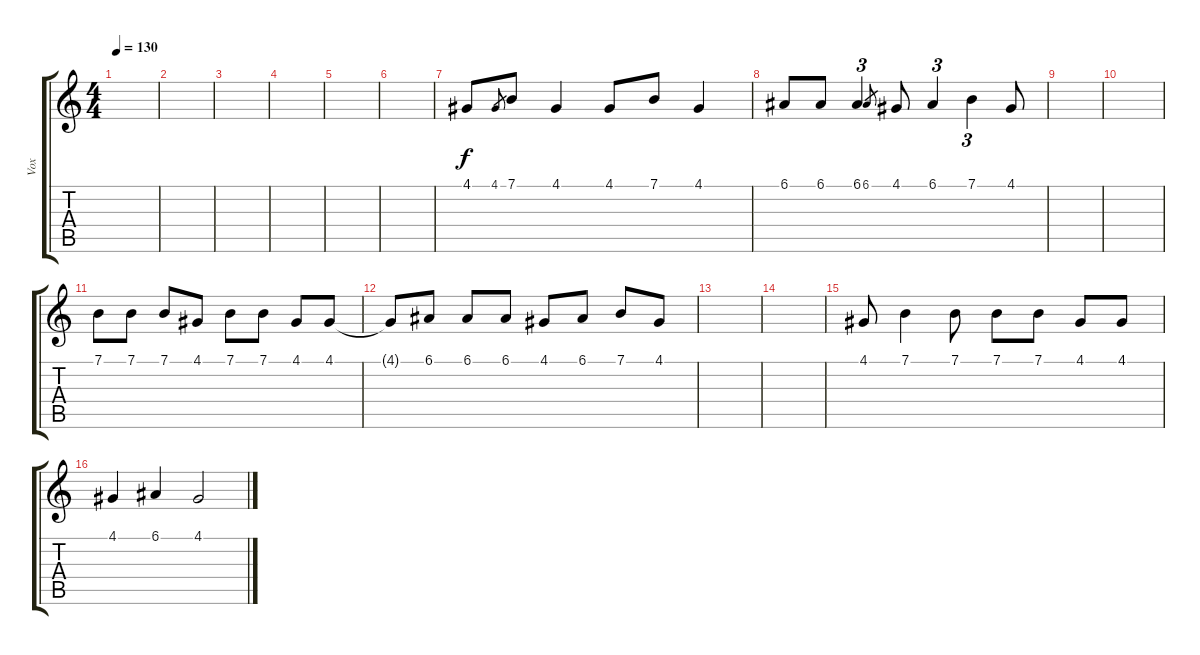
\track ("Vox" "Vox") {mute instrument flute}
\staff {score tabs}
\tuning (E4 B3 G3 D3 A2 E2) {hide}
\ts (4 4)
\tempo 130
\clef g2
\ks c
|
|
|
|
|
|
4.1.8 4.1.8{gr} 7.1.8 4.1.4 4.1.8 7.1.8 4.1.4 |
6.1.8 6.1.8 6.1.4{tu (3 2)} 6.1.8{gr} 4.1.8 6.1.4{tu (3 2)} 7.1.4{tu (3 2)} 4.1.8 |
|
|
7.1.8 7.1.8 7.1.8 4.1.8 7.1.8 7.1.8 4.1.8 4.1.8 |
4.1{t}.8 6.1.8 6.1.8 6.1.8 4.1.8 6.1.8 7.1.8 4.1.8 |
|
|
4.1.8 7.1.4 7.1.8 7.1.8 7.1.8 4.1.8 4.1.8 |
4.1.4 6.1.4 4.1.2
